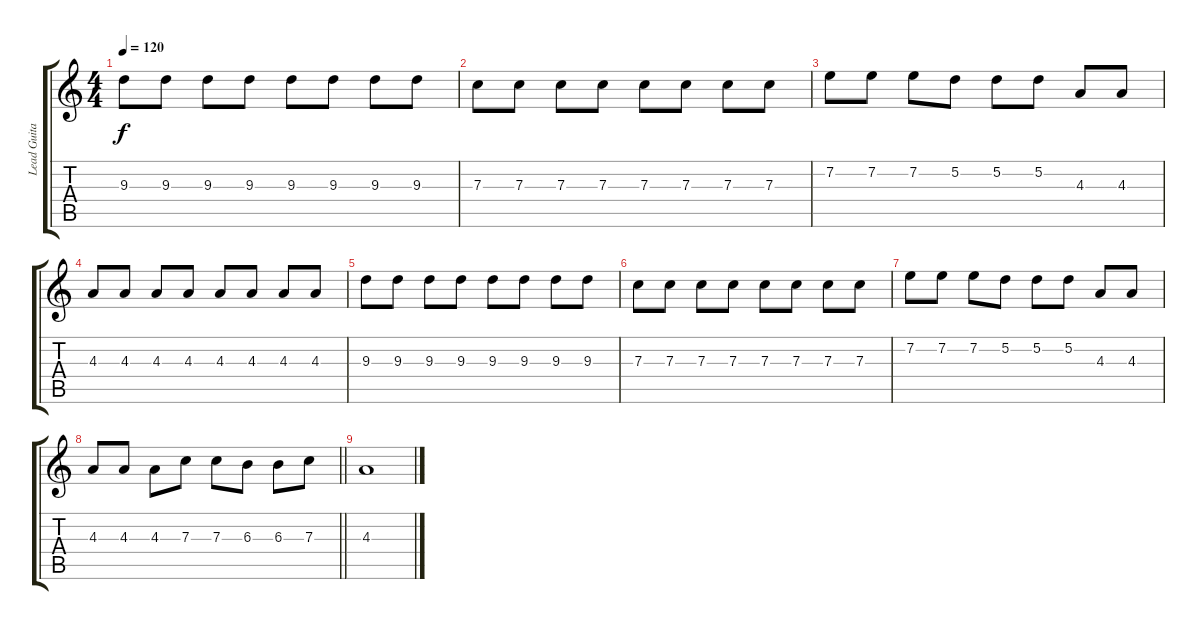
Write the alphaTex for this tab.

\track ("Lead Guitar " "Lead Guita") {instrument overdrivenguitar}
\staff {score tabs}
\tuning (D4 A3 F3 C3 G2 D2) {hide}
\ts (4 4)
\tempo 120
\clef g2
\ks c
9.3.8{dy f} 9.3.8 9.3.8 9.3.8 9.3.8 9.3.8 9.3.8 9.3.8 |
7.3.8 7.3.8 7.3.8 7.3.8 7.3.8 7.3.8 7.3.8 7.3.8 |
7.2.8 7.2.8 7.2.8 5.2.8 5.2.8 5.2.8 4.3.8 4.3.8 |
4.3.8 4.3.8 4.3.8 4.3.8 4.3.8 4.3.8 4.3.8 4.3.8 |
9.3.8 9.3.8 9.3.8 9.3.8 9.3.8 9.3.8 9.3.8 9.3.8 |
7.3.8 7.3.8 7.3.8 7.3.8 7.3.8 7.3.8 7.3.8 7.3.8 |
7.2.8 7.2.8 7.2.8 5.2.8 5.2.8 5.2.8 4.3.8 4.3.8 |
\barLineRight lightlight
4.3.8 4.3.8 4.3.8 7.3.8 7.3.8 6.3.8 6.3.8 7.3.8 |
4.3.1
